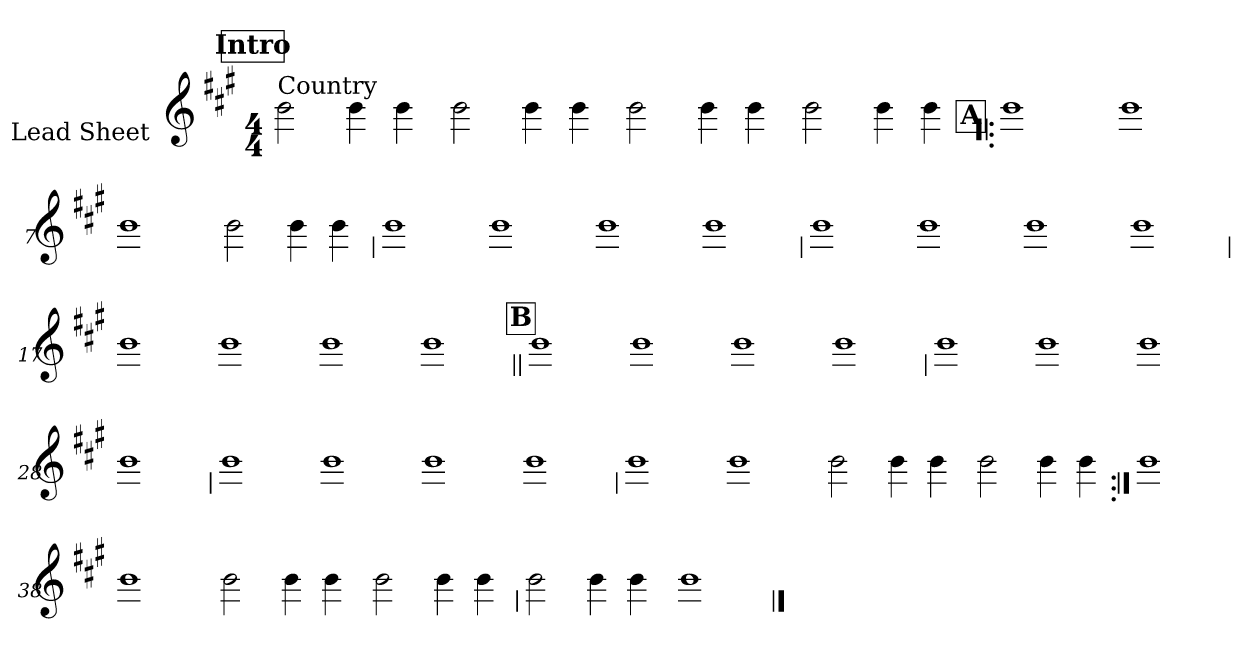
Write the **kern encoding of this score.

**kern
*part1
*staff1
*I"Lead Sheet
*stria0
*clefG2
*k[f#c#g#]
*A:
*M4/4
*MM110
!!LO:REH:place=s1:a:t=Intro
=1||
!LO:TX:a:t=Country
2b
4b
4b
=2-
2b
4b
4b
=3-
2b
4b
4b
=4-
2b
4b
4b
!!LO:LB:g=z
!!LO:REH:place=s1:a:t=A
=5!|:
1b
=6-
1b
=7-
1b
=8-
2b
4b
4b
!!LO:LB:g=z
=9
1b
=10-
1b
=11-
1b
=12-
1b
!!LO:LB:g=z
=13
1b
=14-
1b
=15-
1b
=16-
1b
!!LO:LB:g=z
=17
1b
=18-
1b
=19-
1b
=20-
1b
!!LO:LB:g=z
!!LO:REH:place=s1:a:t=B
=21||
1b
=22-
1b
=23-
1b
=24-
1b
!!LO:LB:g=z
=25
1b
=26-
1b
=27-
1b
=28-
1b
!!LO:LB:g=z
=29
1b
=30-
1b
=31-
1b
=32-
1b
!!LO:LB:g=z
=33
1b
=34-
1b
=35-
2b
4b
4b
=36-
2b
4b
4b
!!LO:LB:g=z
=37:|!
1b
=38-
1b
=39-
2b
4b
4b
=40-
2b
4b
4b
!!LO:LB:g=z
=41
2b
4b
4b
=42-
1b
==
*-
